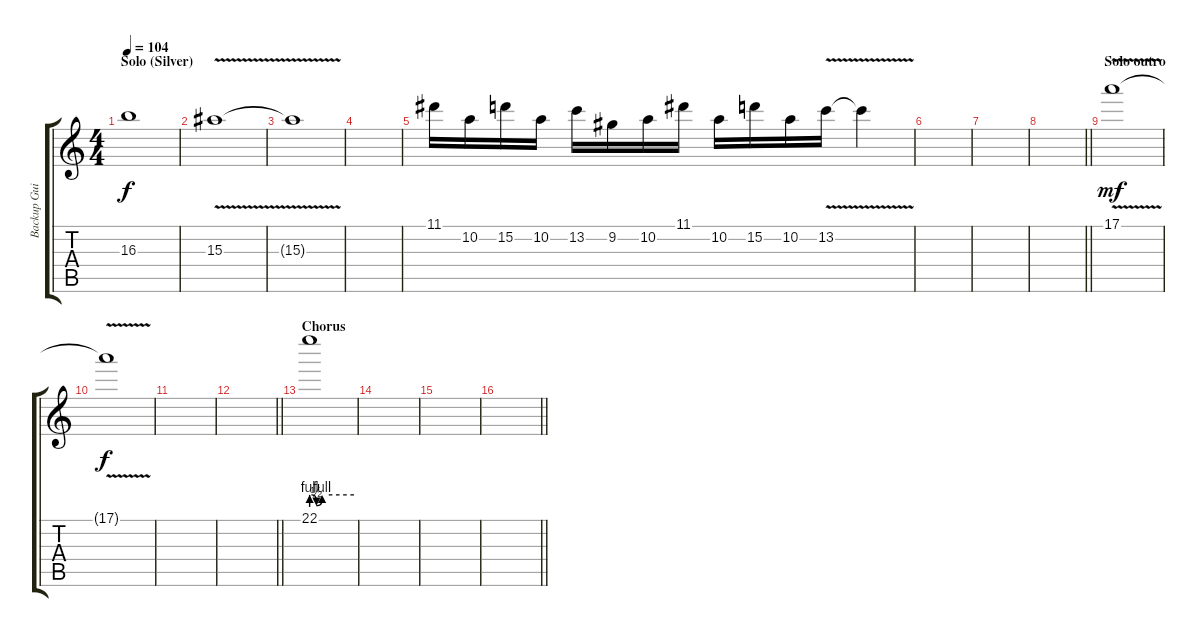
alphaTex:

\track ("Backup Guitar" "Backup Gui") {instrument distortionguitar}
\staff {score tabs}
\tuning (E4 B3 G3 D3 A2 E2) {hide}
\ts (4 4)
\section ("" "Solo (Silver)")
\tempo 104
\clef g2
\ks c
16.3{t}.1{dy f} |
15.3{v}.1{volume 0} |
15.3{t}.1 |
|
11.1.16{volume 12} 10.2.16 15.2.16 10.2.16 13.2.16 9.2.16 10.2.16 11.1.16 10.2.16 15.2.16 10.2.16 13.2{v}.16 13.2{t}.4 |
|
|
\barLineRight lightlight
|
\section ("" "Solo outro")
17.1{v}.1{dy mf} |
17.1{t}.1{dy f volume 0} |
|
\barLineRight lightlight
|
\section ("" "Chorus")
22.1{be (custom 0 4 7 2 15 4 60 4)}.1{volume 0 balance 8} |
|
|
\barLineRight lightlight
